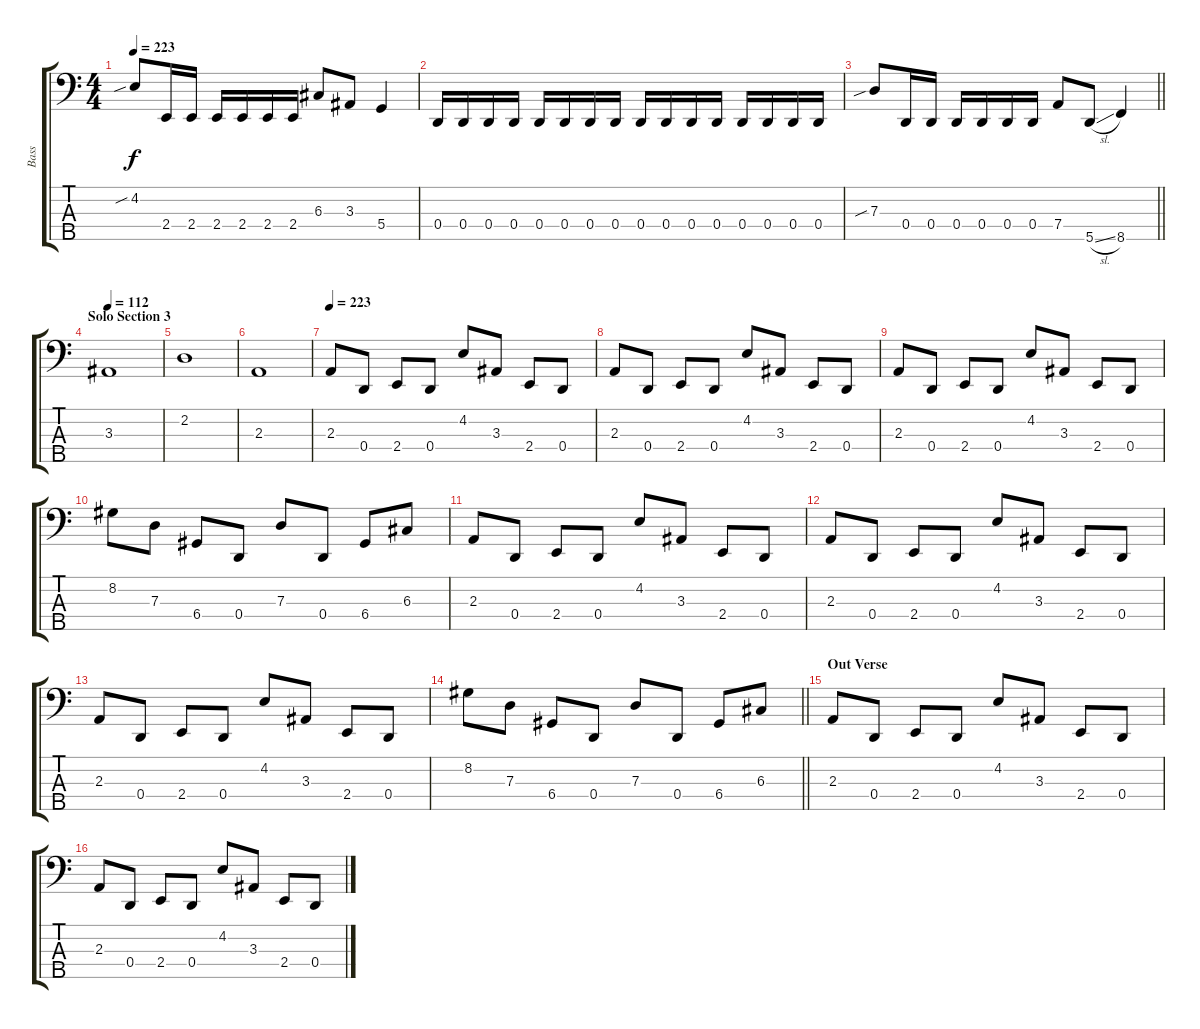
\track ("Bass" "Bass") {instrument electricbassfinger}
\staff {score tabs}
\tuning (F2 C2 G1 D1 A0) {hide}
\ts (4 4)
\tempo 223
\clef f4
\ks c
4.2{sib}.8{dy f} 2.4.16 2.4.16 2.4.16 2.4.16 2.4.16 2.4.16 6.3.8 3.3.8 5.4.4 |
0.4.16 0.4.16 0.4.16 0.4.16 0.4.16 0.4.16 0.4.16 0.4.16 0.4.16 0.4.16 0.4.16 0.4.16 0.4.16 0.4.16 0.4.16 0.4.16 |
\barLineRight lightlight
7.3{sib}.8 0.4.16 0.4.16 0.4.16 0.4.16 0.4.16 0.4.16 7.4.8 5.5{sl}.8 8.5.4 |
\section ("" "Solo Section 3")
\tempo 112
3.3.1 |
2.2.1 |
2.3.1 |
\tempo 223
2.3.8 0.4.8 2.4.8 0.4.8 4.2.8 3.3.8 2.4.8 0.4.8 |
2.3.8 0.4.8 2.4.8 0.4.8 4.2.8 3.3.8 2.4.8 0.4.8 |
2.3.8 0.4.8 2.4.8 0.4.8 4.2.8 3.3.8 2.4.8 0.4.8 |
8.2.8 7.3.8 6.4.8 0.4.8 7.3.8 0.4.8 6.4.8 6.3.8 |
2.3.8 0.4.8 2.4.8 0.4.8 4.2.8 3.3.8 2.4.8 0.4.8 |
2.3.8 0.4.8 2.4.8 0.4.8 4.2.8 3.3.8 2.4.8 0.4.8 |
2.3.8 0.4.8 2.4.8 0.4.8 4.2.8 3.3.8 2.4.8 0.4.8 |
\barLineRight lightlight
8.2.8 7.3.8 6.4.8 0.4.8 7.3.8 0.4.8 6.4.8 6.3.8 |
\section ("" "Out Verse")
2.3.8 0.4.8 2.4.8 0.4.8 4.2.8 3.3.8 2.4.8 0.4.8 |
2.3.8 0.4.8 2.4.8 0.4.8 4.2.8 3.3.8 2.4.8 0.4.8
